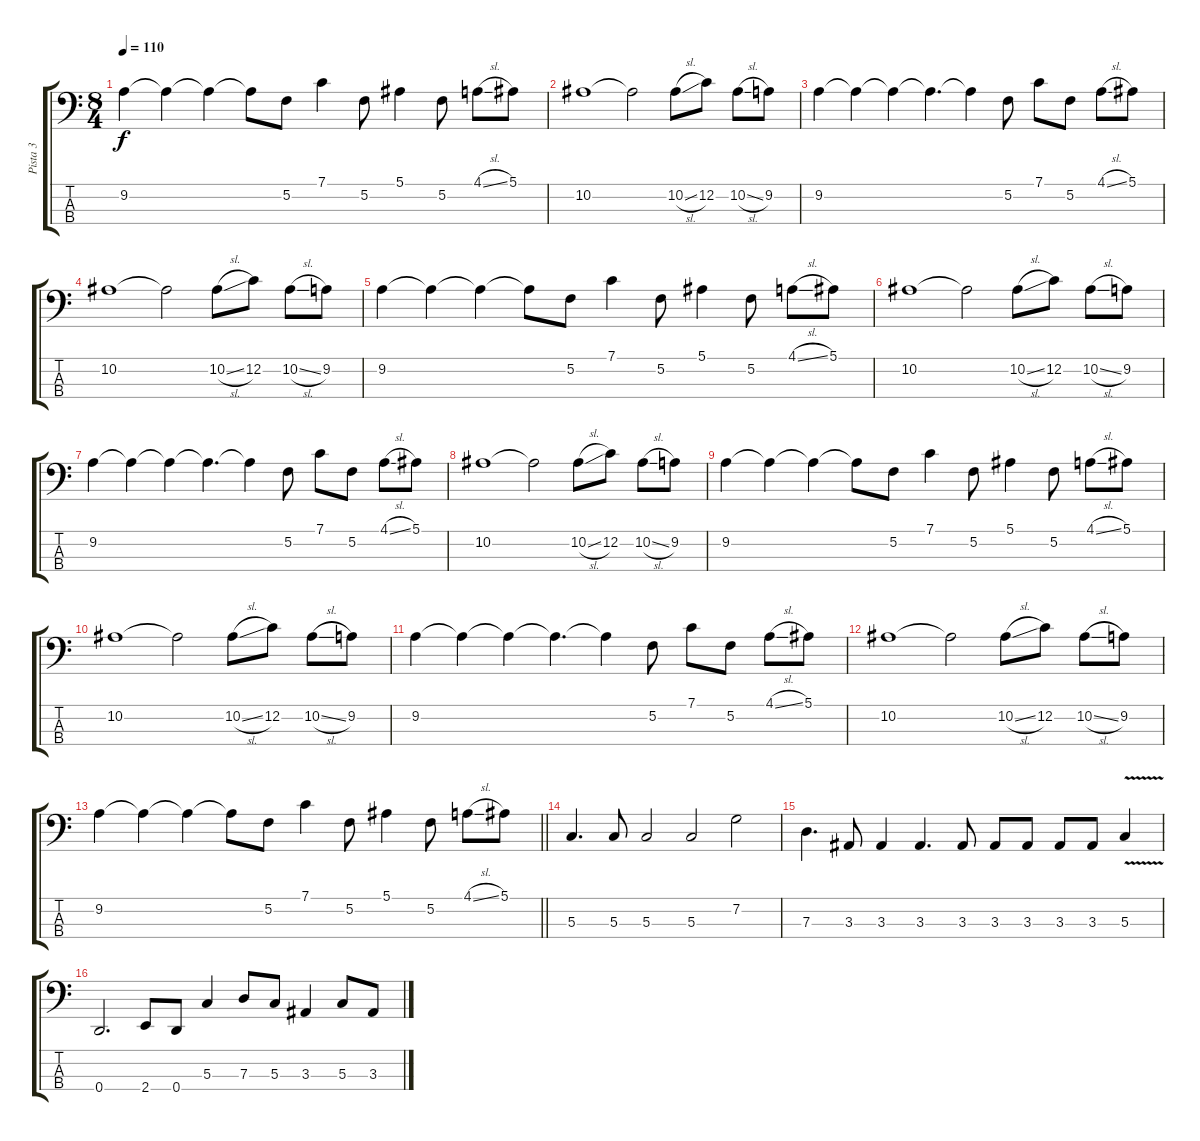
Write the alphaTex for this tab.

\track ("Pista 3" "Pista 3") {instrument electricbassfinger}
\staff {score tabs}
\tuning (F2 C2 G1 D1) {hide}
\ts (8 4)
\tempo 110
\clef f4
\ks c
9.2.4{dy f} 9.2{t}.4 9.2{t}.4 9.2{t}.8 5.2.8 7.1.4 5.2.8 5.1.4 5.2.8 4.1{sl}.8 5.1.8 |
10.2.1 10.2{t}.2 10.2{sl}.8 12.2.8 10.2{sl}.8 9.2.8 |
9.2.4 9.2{t}.4 9.2{t}.4 9.2{t}.4{d} 9.2{t}.4 5.2.8 7.1.8 5.2.8 4.1{sl}.8 5.1.8 |
10.2.1 10.2{t}.2 10.2{sl}.8 12.2.8 10.2{sl}.8 9.2.8 |
9.2.4 9.2{t}.4 9.2{t}.4 9.2{t}.8 5.2.8 7.1.4 5.2.8 5.1.4 5.2.8 4.1{sl}.8 5.1.8 |
10.2.1 10.2{t}.2 10.2{sl}.8 12.2.8 10.2{sl}.8 9.2.8 |
9.2.4 9.2{t}.4 9.2{t}.4 9.2{t}.4{d} 9.2{t}.4 5.2.8 7.1.8 5.2.8 4.1{sl}.8 5.1.8 |
10.2.1 10.2{t}.2 10.2{sl}.8 12.2.8 10.2{sl}.8 9.2.8 |
9.2.4 9.2{t}.4 9.2{t}.4 9.2{t}.8 5.2.8 7.1.4 5.2.8 5.1.4 5.2.8 4.1{sl}.8 5.1.8 |
10.2.1 10.2{t}.2 10.2{sl}.8 12.2.8 10.2{sl}.8 9.2.8 |
9.2.4 9.2{t}.4 9.2{t}.4 9.2{t}.4{d} 9.2{t}.4 5.2.8 7.1.8 5.2.8 4.1{sl}.8 5.1.8 |
10.2.1 10.2{t}.2 10.2{sl}.8 12.2.8 10.2{sl}.8 9.2.8 |
\barLineRight lightlight
9.2.4 9.2{t}.4 9.2{t}.4 9.2{t}.8 5.2.8 7.1.4 5.2.8 5.1.4 5.2.8 4.1{sl}.8 5.1.8 |
5.3.4{d} 5.3.8 5.3.2 5.3.2 7.2.2 |
7.3.4{d} 3.3.8 3.3.4 3.3.4{d} 3.3.8 3.3.8 3.3.8 3.3.8 3.3.8 5.3{v}.4 |
0.4.2{d} 2.4.8 0.4.8 5.3.4 7.3.8 5.3.8 3.3.4 5.3.8 3.3.8
